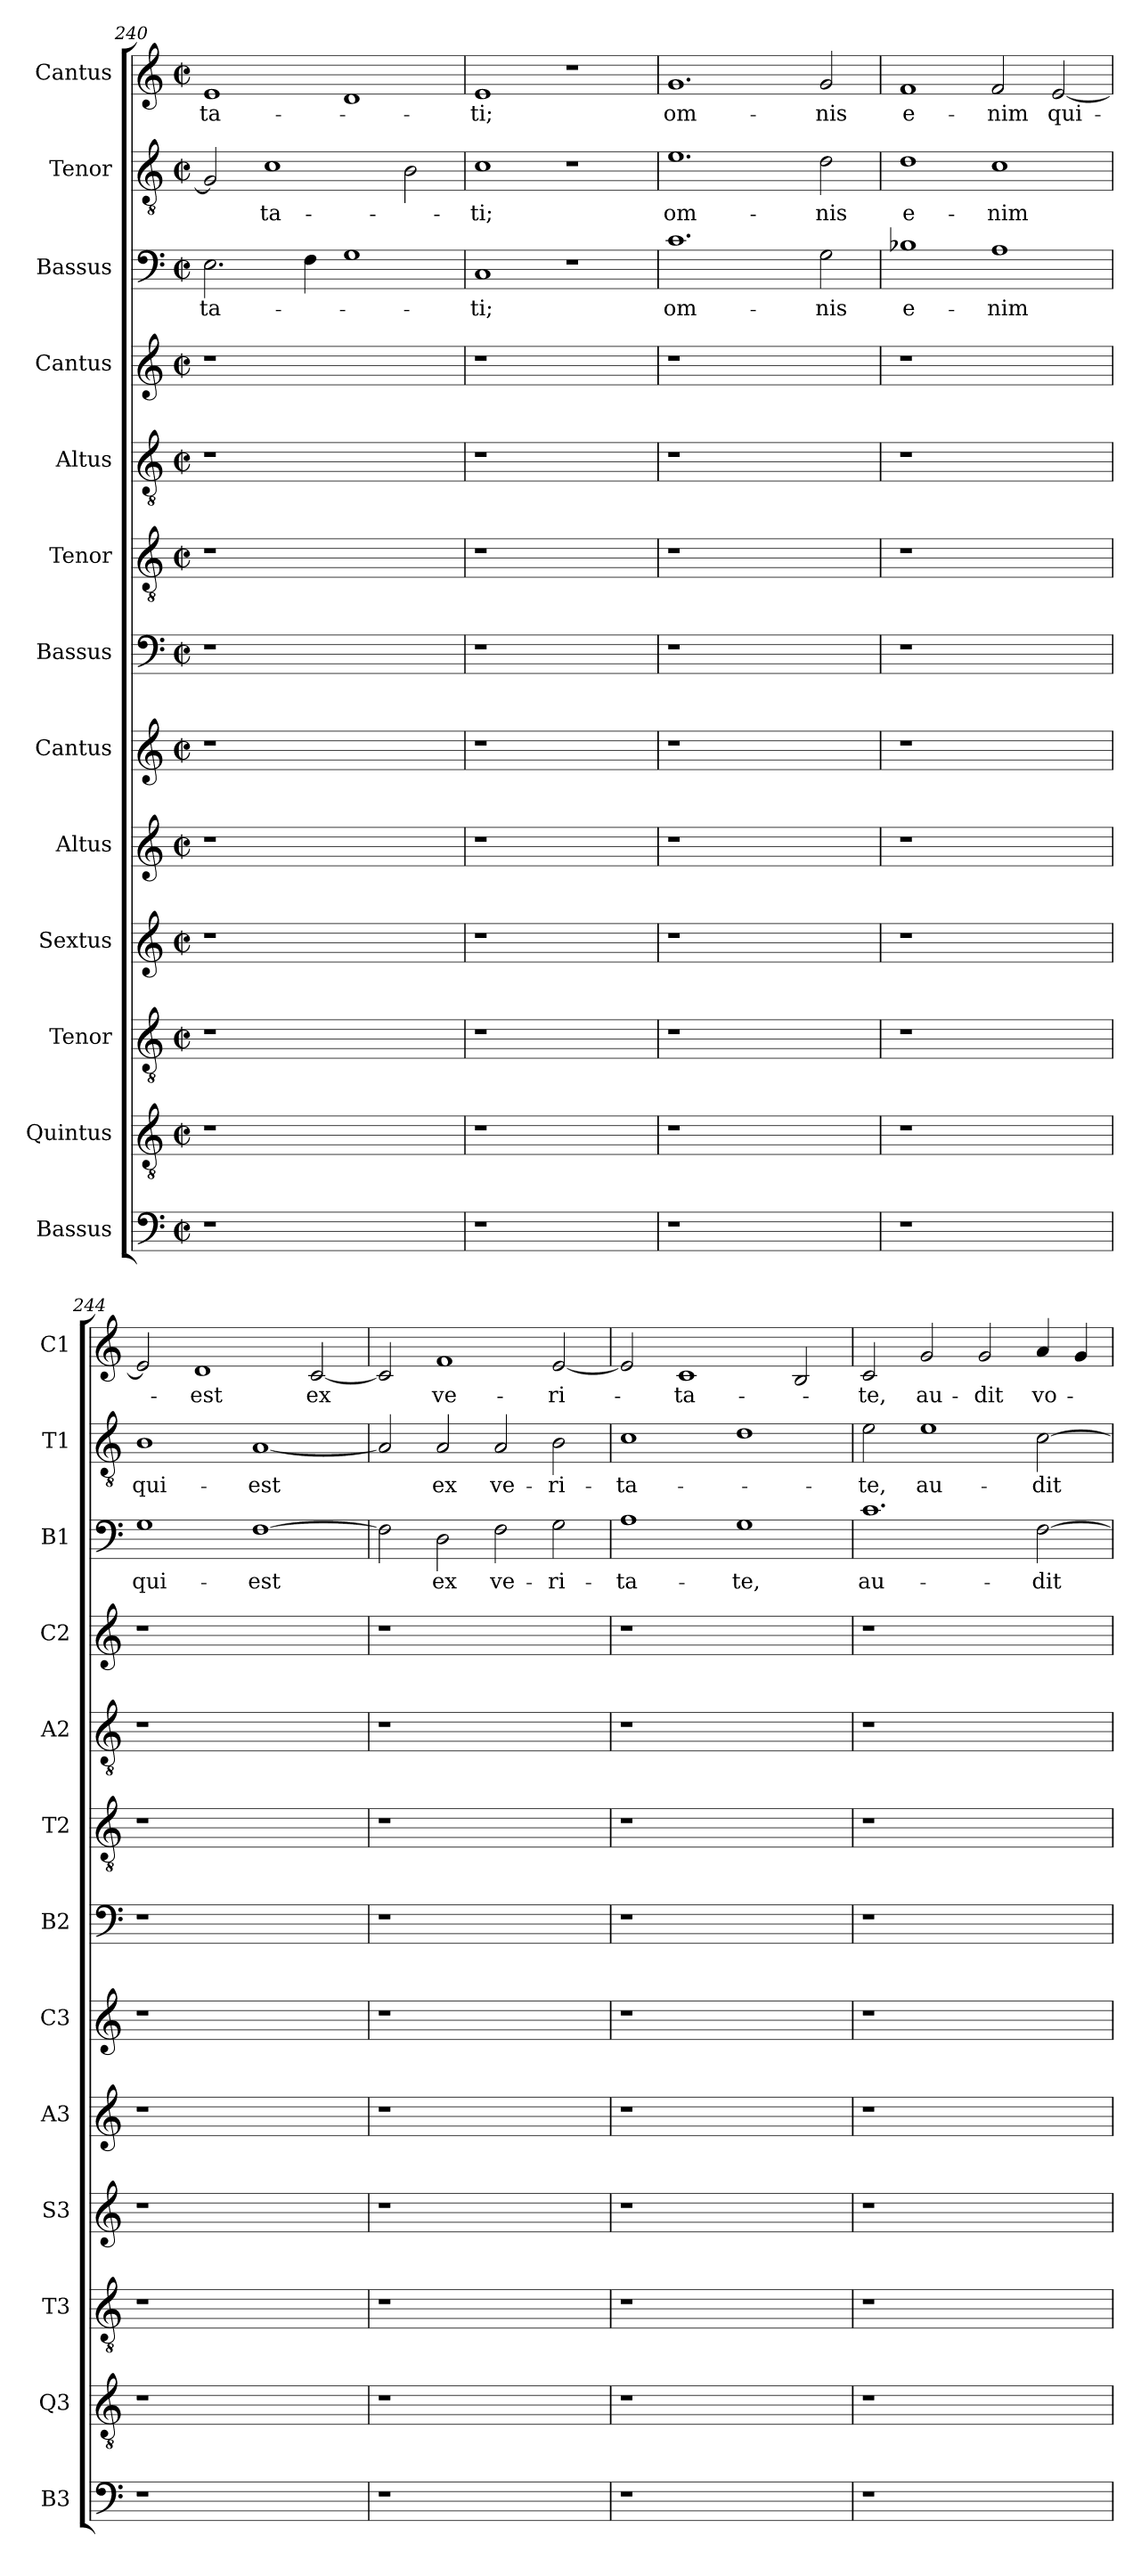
**kern	**kern	**kern	**kern	**kern	**kern	**kern	**kern	**kern	**kern	**kern	**text	**kern	**text	**kern	**text
*part13	*part12	*part11	*part10	*part9	*part8	*part7	*part6	*part5	*part4	*part3	*part3	*part2	*part2	*part1	*part1
*staff13	*staff12	*staff11	*staff10	*staff9	*staff8	*staff7	*staff6	*staff5	*staff4	*staff3	*staff3	*staff2	*staff2	*staff1	*staff1
*I"Bassus	*I"Quintus	*I"Tenor	*I"Sextus	*I"Altus	*I"Cantus	*I"Bassus	*I"Tenor	*I"Altus	*I"Cantus	*I"Bassus	*	*I"Tenor	*	*I"Cantus	*
*I'B3	*I'Q3	*I'T3	*I'S3	*I'A3	*I'C3	*I'B2	*I'T2	*I'A2	*I'C2	*I'B1	*	*I'T1	*	*I'C1	*
*clefF4	*clefGv2	*clefGv2	*clefG2	*clefG2	*clefG2	*clefF4	*clefGv2	*clefGv2	*clefG2	*clefF4	*	*clefGv2	*	*clefG2	*
*k[]	*k[]	*k[]	*k[]	*k[]	*k[]	*k[]	*k[]	*k[]	*k[]	*k[]	*	*k[]	*	*k[]	*
*C:	*C:	*C:	*C:	*C:	*C:	*C:	*C:	*C:	*C:	*C:	*	*C:	*	*C:	*
*M2/2	*M2/2	*M2/2	*M2/2	*M2/2	*M2/2	*M2/2	*M2/2	*M2/2	*M2/2	*M2/2	*	*M2/2	*	*M2/2	*
*met(c|)	*met(c|)	*met(c|)	*met(c|)	*met(c|)	*met(c|)	*met(c|)	*met(c|)	*met(c|)	*met(c|)	*met(c|)	*	*met(c|)	*	*met(c|)	*
=240	=240	=240	=240	=240	=240	=240	=240	=240	=240	=240	=240	=240	=240	=240	=240
!	!	!	!	!	!	!	!	!	!	!	!LO:LY:b	!	!	!	!LO:LY:b
1r	1r	1r	1r	1r	1r	1r	1r	1r	1r	2.E\	-ta-	2G/]	.	1e	-ta-
!	!	!	!	!	!	!	!	!	!	!	!	!	!LO:LY:b	!	!
.	.	.	.	.	.	.	.	.	.	.	.	1c	-ta-	.	.
.	.	.	.	.	.	.	.	.	.	4F\	.	.	.	.	.
1ryy	1ryy	1ryy	1ryy	1ryy	1ryy	1ryy	1ryy	1ryy	1ryy	1G	.	.	.	1d	.
.	.	.	.	.	.	.	.	.	.	.	.	2B\	.	.	.
=241	=241	=241	=241	=241	=241	=241	=241	=241	=241	=241	=241	=241	=241	=241	=241
!	!	!	!	!	!	!	!	!	!	!	!LO:LY:b	!	!LO:LY:b	!	!LO:LY:b
1r	1r	1r	1r	1r	1r	1r	1r	1r	1r	1C	-ti;	1c	-ti;	1e	-ti;
1ryy	1ryy	1ryy	1ryy	1ryy	1ryy	1ryy	1ryy	1ryy	1ryy	1r	.	1r	.	1r	.
=242	=242	=242	=242	=242	=242	=242	=242	=242	=242	=242	=242	=242	=242	=242	=242
!	!	!	!	!	!	!	!	!	!	!	!LO:LY:b	!	!LO:LY:b	!	!LO:LY:b
1r	1r	1r	1r	1r	1r	1r	1r	1r	1r	1.c	om-	1.e	om-	1.g	om-
1ryy	1ryy	1ryy	1ryy	1ryy	1ryy	1ryy	1ryy	1ryy	1ryy	.	.	.	.	.	.
!	!	!	!	!	!	!	!	!	!	!	!LO:LY:b	!	!LO:LY:b	!	!LO:LY:b
.	.	.	.	.	.	.	.	.	.	2G\	-nis	2d\	-nis	2g/	-nis
!!LO:LB:g=z
=243	=243	=243	=243	=243	=243	=243	=243	=243	=243	=243	=243	=243	=243	=243	=243
!	!	!	!	!	!	!	!	!	!	!	!LO:LY:b	!	!LO:LY:b	!	!LO:LY:b
1r	1r	1r	1r	1r	1r	1r	1r	1r	1r	1B-X	e-	1d	e-	1f	e-
!	!	!	!	!	!	!	!	!	!	!	!LO:LY:b	!	!LO:LY:b	!	!LO:LY:b
1ryy	1ryy	1ryy	1ryy	1ryy	1ryy	1ryy	1ryy	1ryy	1ryy	1A	-nim	1c	-nim	2f/	-nim
!	!	!	!	!	!	!	!	!	!	!	!	!	!	!	!LO:LY:b
.	.	.	.	.	.	.	.	.	.	.	.	.	.	[2e/	qui-
=244	=244	=244	=244	=244	=244	=244	=244	=244	=244	=244	=244	=244	=244	=244	=244
!	!	!	!	!	!	!	!	!	!	!	!LO:LY:b	!	!LO:LY:b	!	!
1r	1r	1r	1r	1r	1r	1r	1r	1r	1r	1G	qui-	1B	qui-	2e/]	.
!	!	!	!	!	!	!	!	!	!	!	!	!	!	!	!LO:LY:b
.	.	.	.	.	.	.	.	.	.	.	.	.	.	1d	-est
!	!	!	!	!	!	!	!	!	!	!	!LO:LY:b	!	!LO:LY:b	!	!
1ryy	1ryy	1ryy	1ryy	1ryy	1ryy	1ryy	1ryy	1ryy	1ryy	[1F	-est	[1A	-est	.	.
!	!	!	!	!	!	!	!	!	!	!	!	!	!	!	!LO:LY:b
.	.	.	.	.	.	.	.	.	.	.	.	.	.	[2c/	ex
=245	=245	=245	=245	=245	=245	=245	=245	=245	=245	=245	=245	=245	=245	=245	=245
1r	1r	1r	1r	1r	1r	1r	1r	1r	1r	2F\]	.	2A/]	.	2c/]	.
!	!	!	!	!	!	!	!	!	!	!	!LO:LY:b	!	!LO:LY:b	!	!LO:LY:b
.	.	.	.	.	.	.	.	.	.	2D\	ex	2A/	ex	1f	ve-
!	!	!	!	!	!	!	!	!	!	!	!LO:LY:b	!	!LO:LY:b	!	!
1ryy	1ryy	1ryy	1ryy	1ryy	1ryy	1ryy	1ryy	1ryy	1ryy	2F\	ve-	2A/	ve-	.	.
!	!	!	!	!	!	!	!	!	!	!	!LO:LY:b	!	!LO:LY:b	!	!LO:LY:b
.	.	.	.	.	.	.	.	.	.	2G\	-ri-	2B\	-ri-	[2e/	-ri-
=246	=246	=246	=246	=246	=246	=246	=246	=246	=246	=246	=246	=246	=246	=246	=246
!	!	!	!	!	!	!	!	!	!	!	!LO:LY:b	!	!LO:LY:b	!	!
1r	1r	1r	1r	1r	1r	1r	1r	1r	1r	1A	-ta-	1c	-ta-	2e/]	.
!	!	!	!	!	!	!	!	!	!	!	!	!	!	!	!LO:LY:b
.	.	.	.	.	.	.	.	.	.	.	.	.	.	1c	-ta-
!	!	!	!	!	!	!	!	!	!	!	!LO:LY:b	!	!	!	!
1ryy	1ryy	1ryy	1ryy	1ryy	1ryy	1ryy	1ryy	1ryy	1ryy	1G	-te,	1d	.	.	.
.	.	.	.	.	.	.	.	.	.	.	.	.	.	2B/	.
=247	=247	=247	=247	=247	=247	=247	=247	=247	=247	=247	=247	=247	=247	=247	=247
!	!	!	!	!	!	!	!	!	!	!	!LO:LY:b	!	!LO:LY:b	!	!LO:LY:b
1r	1r	1r	1r	1r	1r	1r	1r	1r	1r	1.c	au-	2e\	-te,	2c/	-te,
!	!	!	!	!	!	!	!	!	!	!	!	!	!LO:LY:b	!	!LO:LY:b
.	.	.	.	.	.	.	.	.	.	.	.	1e	au-	2g/	au-
!	!	!	!	!	!	!	!	!	!	!	!	!	!	!	!LO:LY:b
1ryy	1ryy	1ryy	1ryy	1ryy	1ryy	1ryy	1ryy	1ryy	1ryy	.	.	.	.	2g/	-dit
!	!	!	!	!	!	!	!	!	!	!	!LO:LY:b	!	!LO:LY:b	!	!LO:LY:b
.	.	.	.	.	.	.	.	.	.	[2F\	-dit	[2c\	-dit	4a/	vo-
.	.	.	.	.	.	.	.	.	.	.	.	.	.	4g/	.
=	=	=	=	=	=	=	=	=	=	=	=	=	=	=	=
*-	*-	*-	*-	*-	*-	*-	*-	*-	*-	*-	*-	*-	*-	*-	*-
